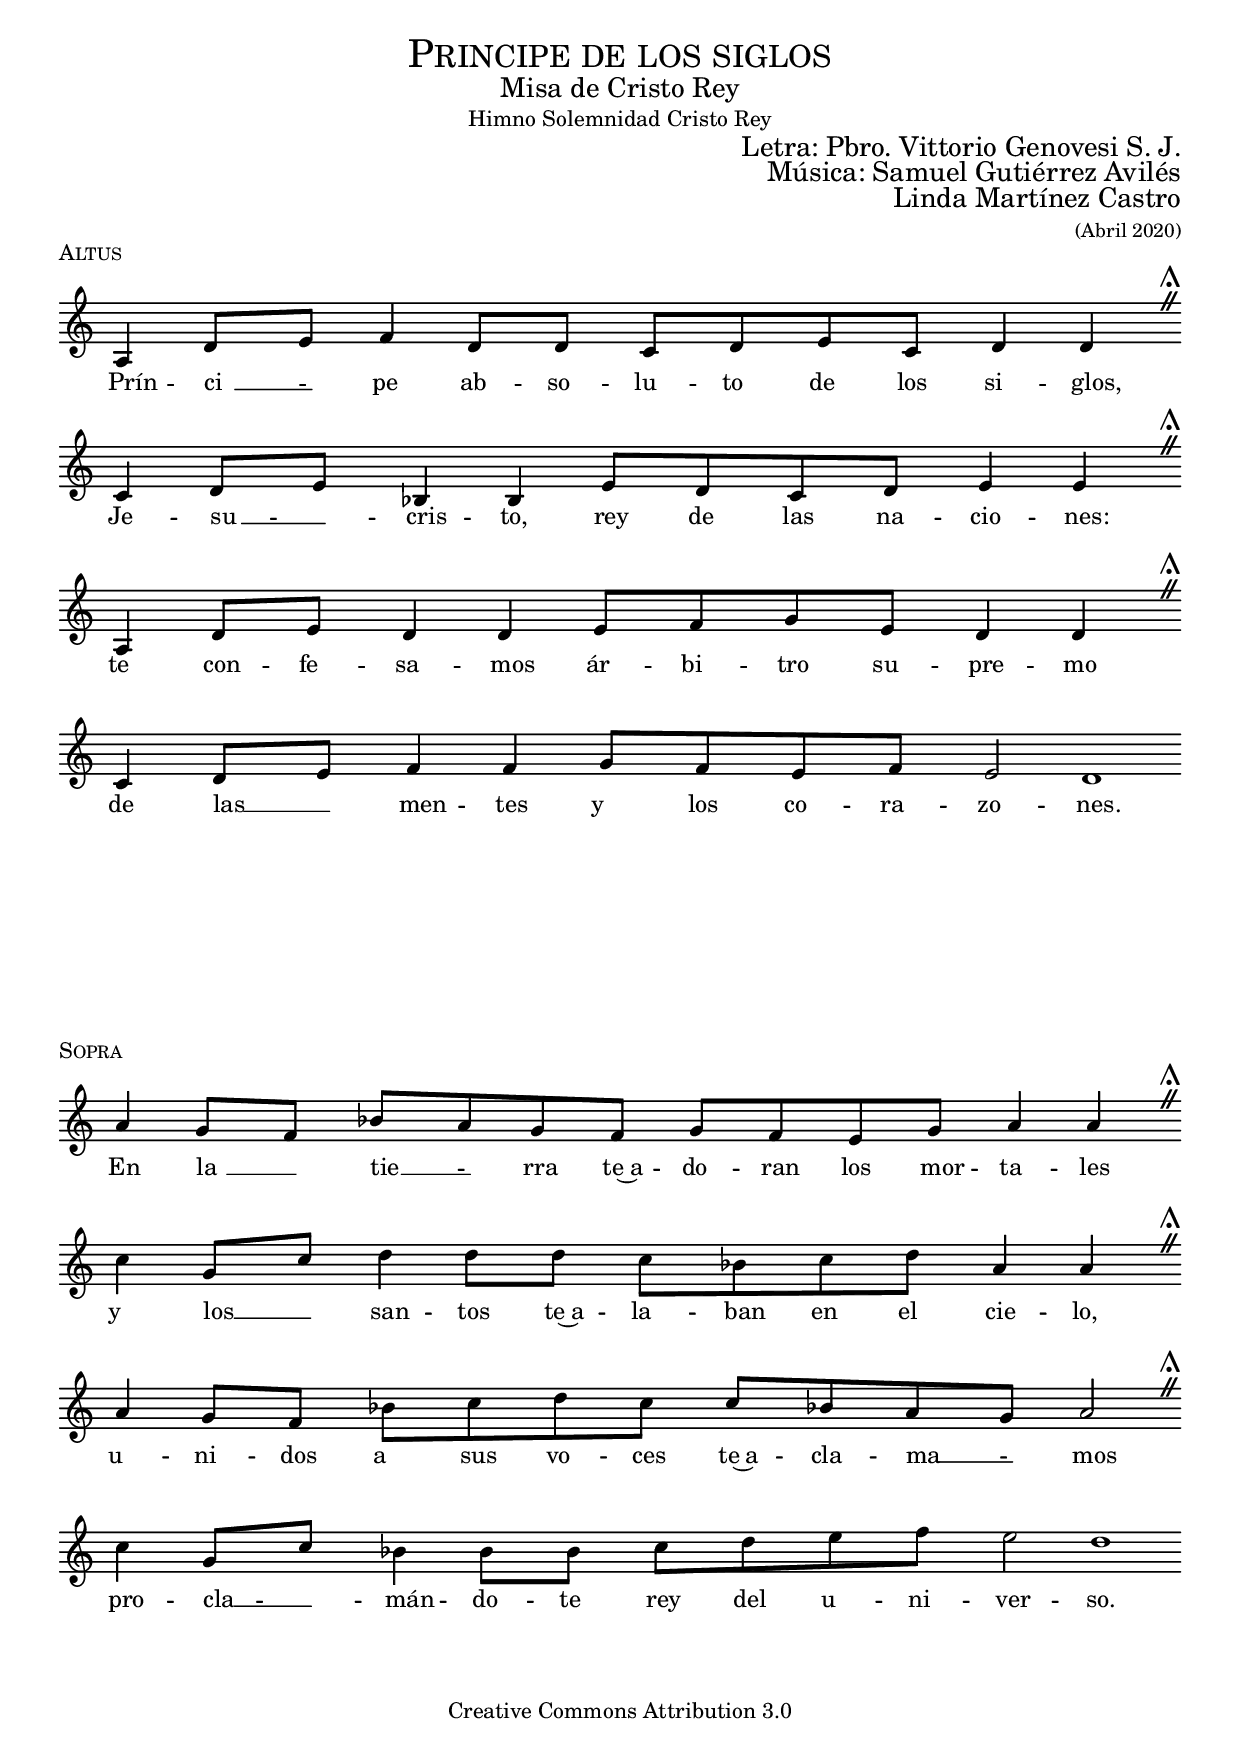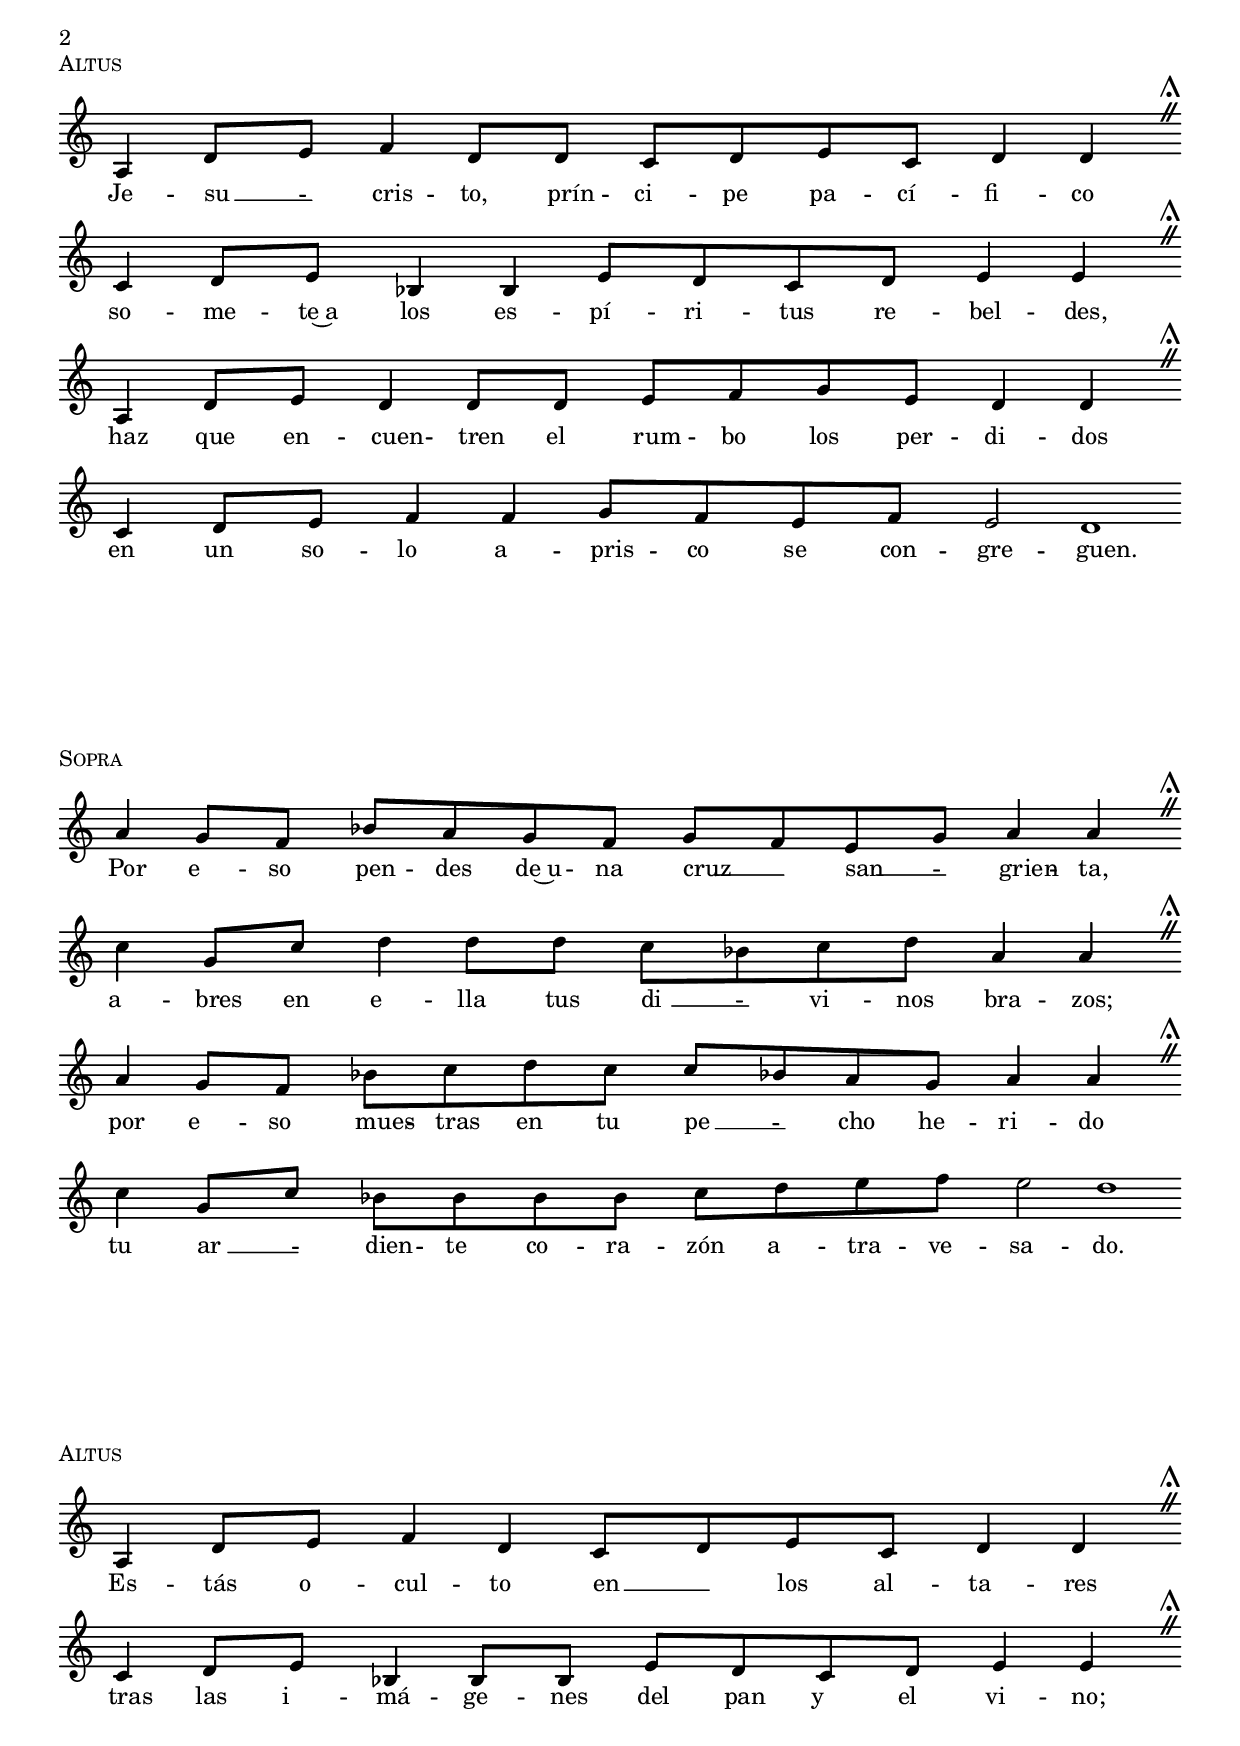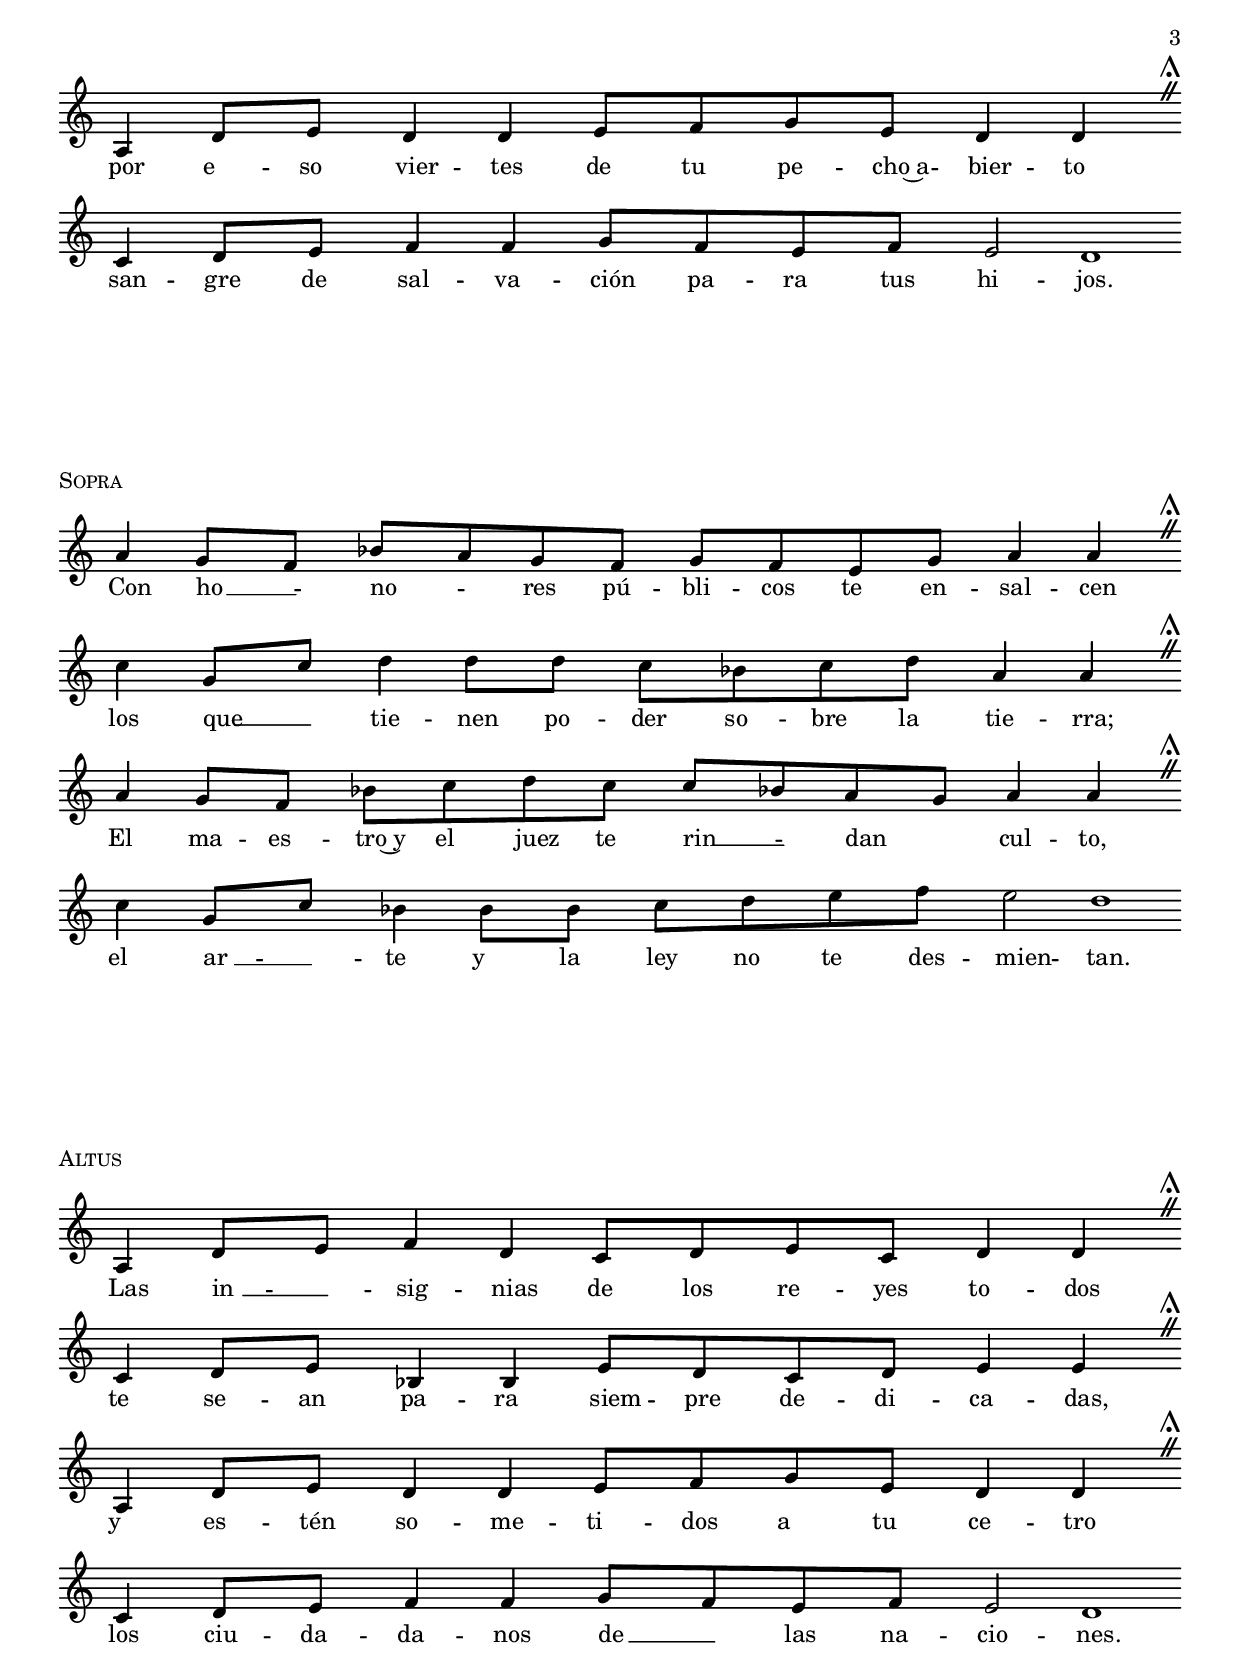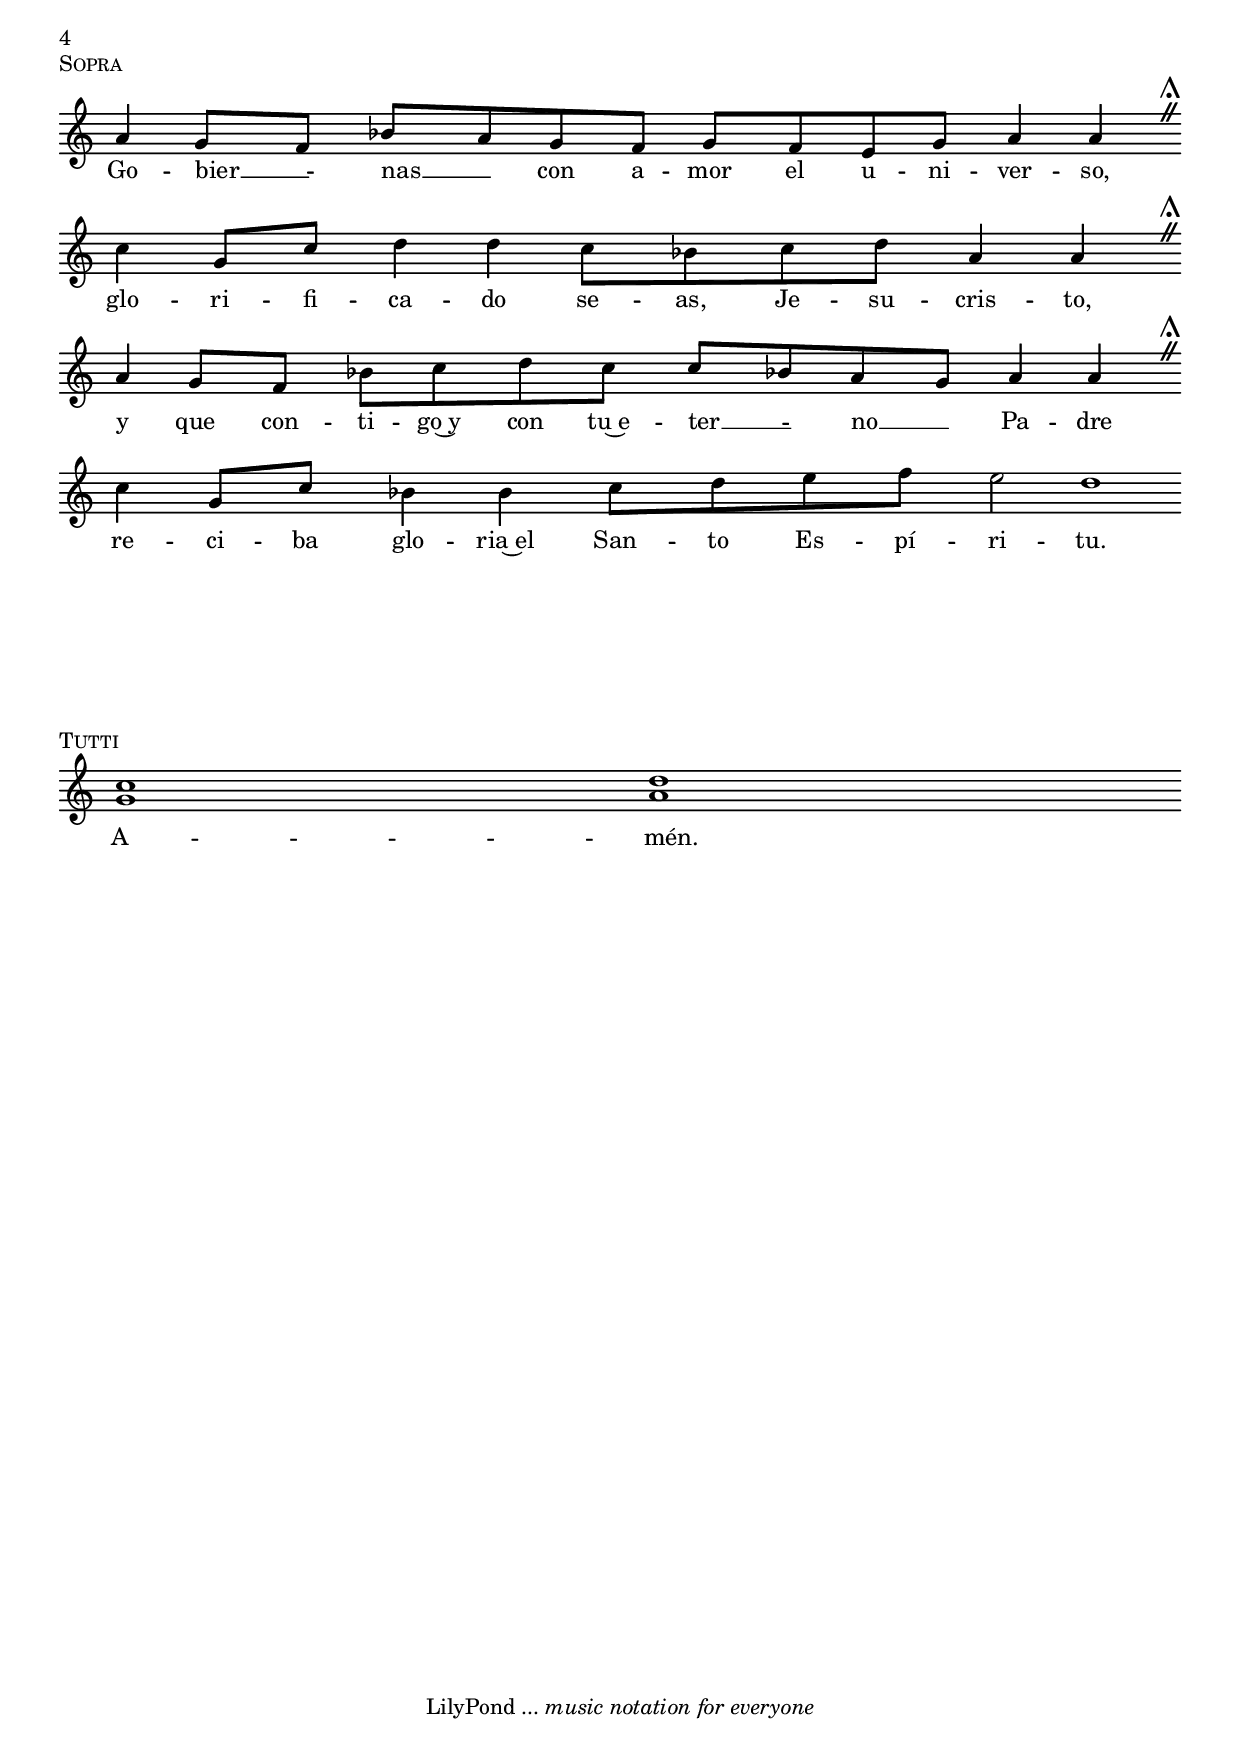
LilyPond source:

% ****************************************************************
%	Pricipe de los siglos - Melodia inspirada en las composiciones de Mons Marco Frisina
%	by serach.sam@
% ****************************************************************
\language "espanol"
\version "2.19.82"

% --- includes
\include "gregorian.ly"

#(set-global-staff-size 19)


% --- Cabecera
\markup { \fill-line { \center-column { \fontsize #5 \smallCaps "Principe de los siglos" \fontsize #2 "Misa de Cristo Rey" "Himno Solemnidad Cristo Rey"} } }
\markup { \fill-line { " " \right-column { \fontsize #2 "Letra: Pbro. Vittorio Genovesi S. J." } } }
\markup { \fill-line { " " \right-column { \fontsize #2 "Música: Samuel Gutiérrez Avilés" } } }
\markup { \fill-line { " " \right-column { \fontsize #2 "Linda Martínez Castro" \small "(Abril 2020)" } } }
\header {
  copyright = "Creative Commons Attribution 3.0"
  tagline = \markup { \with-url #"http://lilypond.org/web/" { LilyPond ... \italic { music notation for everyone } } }
  breakbefore = ##t
}

% --- Musica
% --- acordes
harmony_stanza = \new ChordNames {
  \chordmode {
    \italianChords
    re2:m sib2 do2 re2:m
    do2 sib2 do2 la2:m
    re2:m sib2 do2 re2:m
    do2 sib2 do2 la2:m re1:m

    re2:m sib2 do2 re2:m
    do2 sib2 do2 la2:m
    re2:m sib2 do2 re2:m
    do2 sib2 do2 la2:m re1:m
  }
}

% --- Estrofa 1
\score {
  \new Staff <<
    \new Voice = "melody" \relative do' {
      \time 4/4
      \override Lyrics.LyricText.X-extent  = #'(0 . 3)

      la4 re8 mi fa4 re8 re
      do8 re mi do re4 re \divisioMaior \break
      do4 re8 mi sib4 sib
      mi8 re  do re mi4 mi \divisioMaior \break
      la,4 re8 mi re4 re4
      mi8 fa sol mi re4 re \divisioMaior \break
      do4 re8 mi fa4 fa
      sol8 fa mi fa mi2 re1 \finalis \break
      s32
    }
    \new Lyrics \lyricsto "melody" {
      Prín -- ci __ -- _ pe ab -- so -- lu -- to de los si -- glos,
      Je -- su __ -- _ cris -- to, rey de las na -- cio -- nes:
      te con -- fe -- sa -- mos ár -- bi -- tro su -- pre -- mo
      de las __ _ men -- tes y los co -- ra -- zo -- nes.
    }
  >>
  \layout {
    ragged-right = ##f
    \context {
      \Staff
      \remove "Time_signature_engraver"
      \remove "Bar_engraver"
      %\hide Stem
      \RemoveEmptyStaves
      \hide TupletNumber
    }
    \context {
      \Score
      barAlways = ##t
    }
  }
  \header {
    piece = \markup { \smallCaps "Altus" }
  }
}

% --- Estrofa 2
\score {
  \new Staff <<
    \new Voice = "melody" \relative do'' {
      \time 4/4
      \override Lyrics.LyricText.X-extent  = #'(0 . 3)

      la4 sol8 fa sib la sol fa
      sol8 fa mi sol la4 la \divisioMaior \break
      do4 sol8 do re4 re8 re
      do8 sib do re la4 la \divisioMaior \break
      la4 sol8 fa sib do re do
      do8 sib la sol la2 \divisioMaior \break
      do4 sol8 do sib4 sib8 sib
      do8 re mi fa mi2 re1 \finalis \break
      s32
    }
    \new Lyrics \lyricsto "melody" {
      En la __ _ tie __ -- _ rra te~a -- do -- ran los mor -- ta -- les
      y los __ _ san -- tos te~a -- la -- ban en el cie -- lo,
      u -- ni -- dos a sus vo -- ces te~a -- cla -- ma __ -- _ mos
      pro -- cla __ -- _ mán -- do -- te rey del u -- ni -- ver -- so.
    }
  >>
  \layout {
    ragged-right = ##f
    \context {
      \Staff
      \remove "Time_signature_engraver"
      \remove "Bar_engraver"
      %\hide Stem
      \RemoveEmptyStaves
      \hide TupletNumber
    }
    \context {
      \Score
      barAlways = ##t
    }
  }
  \header {
    piece = \markup { \smallCaps "Sopra" }
  }
}

% --- Estrofa 3
\score {
  \new Staff <<
    \new Voice = "melody" \relative do' {
      \time 4/4
      \override Lyrics.LyricText.X-extent  = #'(0 . 3)

      la4 re8 mi fa4 re8 re
      do8 re mi do re4 re \divisioMaior \break
      do4 re8 mi sib4 sib
      mi8 re  do re mi4 mi \divisioMaior \break
      la,4 re8 mi re4 re8 re
      mi8 fa sol mi re4 re \divisioMaior  \break
      do4 re8 mi fa4 fa
      sol8 fa mi fa mi2 re1 \finalis \break
      s32
    }
    \new Lyrics \lyricsto "melody" {
      Je -- su __ -- _  cris -- to, prín -- ci -- pe pa -- cí -- fi -- co
      so -- me -- te~a los es -- pí -- ri -- tus re -- bel -- des,
      haz que en -- cuen -- tren el rum -- bo los per -- di -- dos
      en un so -- lo a -- pris -- co se con -- gre -- guen.
    }
  >>
  \layout {
    ragged-right = ##f
    \context {
      \Staff
      \remove "Time_signature_engraver"
      \remove "Bar_engraver"
      %\hide Stem
      \RemoveEmptyStaves
      \hide TupletNumber
    }
    \context {
      \Score
      barAlways = ##t
    }
  }
  \header {
    piece = \markup { \smallCaps "Altus" }
  }
}

% --- Estrofa 4
\score {
  \new Staff <<
    \new Voice = "melody" \relative do'' {
      \time 4/4
      \override Lyrics.LyricText.X-extent  = #'(0 . 3)

      la4 sol8 fa sib la sol fa
      sol8 fa mi sol la4 la \divisioMaior \break
      do4 sol8 do re4 re8 re
      do8 sib do re la4 la \divisioMaior \break
      la4 sol8 fa sib do re do
      do8 sib la sol la4 la \divisioMaior \break
      do4 sol8 do sib sib sib8 sib
      do8 re mi fa mi2 re1 \finalis \break
      s32
    }
    \new Lyrics \lyricsto "melody" {
      Por e -- so pen -- des de~u -- na cruz __ _ san __ -- _ grien -- ta,
      a -- bres en e -- lla tus di __ -- _ vi -- nos bra -- zos;
      por e -- so mues -- tras en tu pe __ -- _ cho he -- ri -- do
      tu ar __ -- _ dien -- te co -- ra -- zón a -- tra -- ve -- sa -- do.
    }
  >>
  \layout {
    ragged-right = ##f
    \context {
      \Staff
      \remove "Time_signature_engraver"
      \remove "Bar_engraver"
      %\hide Stem
      \RemoveEmptyStaves
      \hide TupletNumber
    }
    \context {
      \Score
      barAlways = ##t
    }
  }
  \header {
    piece = \markup { \smallCaps "Sopra" }
  }
}

% --- Estrofa 5
\score {
  \new Staff <<
    \new Voice = "melody" \relative do' {
      \time 4/4
      \override Lyrics.LyricText.X-extent  = #'(0 . 3)

      la4 re8 mi fa4 re4
      do8 re mi do re4 re \divisioMaior \break
      do4 re8 mi sib4 sib8 sib
      mi8 re  do re mi4 mi \divisioMaior \break
      la,4 re8 mi re4 re
      mi8 fa sol mi re4 re \divisioMaior  \break
      do4 re8 mi fa4 fa
      sol8 fa mi fa mi2 re1 \finalis \break
      s32
    }
    \new Lyrics \lyricsto "melody" {
      Es -- tás o -- cul -- to en __ _ los al -- ta -- res
      tras las i -- má -- ge -- nes del pan y el vi -- no;
      por e -- so vier -- tes de tu pe -- cho~a -- bier -- to
      san -- gre de sal -- va -- ción pa -- ra tus hi -- jos.
    }
  >>
  \layout {
    ragged-right = ##f
    \context {
      \Staff
      \remove "Time_signature_engraver"
      \remove "Bar_engraver"
      %\hide Stem
      \RemoveEmptyStaves
      \hide TupletNumber
    }
    \context {
      \Score
      barAlways = ##t
    }
  }
  \header {
    piece = \markup { \smallCaps "Altus" }
  }
}

% --- Estrofa 6
\score {
  \new Staff <<
    \new Voice = "melody" \relative do'' {
      \time 4/4
      \override Lyrics.LyricText.X-extent  = #'(0 . 3)

      la4 sol8 fa sib la sol fa
      sol8 fa mi sol la4 la \divisioMaior \break
      do4 sol8 do re4 re8 re
      do8 sib do re la4 la \divisioMaior \break
      la4 sol8 fa sib do re do
      do8 sib la sol la4 la \divisioMaior \break
      do4 sol8 do sib4 sib8 sib
      do8 re mi fa mi2 re1 \finalis \break
      s32
    }
    \new Lyrics \lyricsto "melody" {
      Con ho __ -- _ no -- _ res pú -- bli -- cos te en -- sal -- cen
      los que __ _ tie -- nen po -- der so -- bre la tie -- rra;
      El ma -- es -- tro~y el juez te rin __ -- _ dan  _ cul -- to,
      el ar __ -- _ te y la ley no te des -- mien -- tan.
    }
  >>
  \layout {
    ragged-right = ##f
    \context {
      \Staff
      \remove "Time_signature_engraver"
      \remove "Bar_engraver"
      %\hide Stem
      \RemoveEmptyStaves
      \hide TupletNumber
    }
    \context {
      \Score
      barAlways = ##t
    }
  }
  \header {
    piece = \markup { \smallCaps "Sopra" }
  }
}

% --- Estrofa 7
\score {
  \new Staff <<
    \new Voice = "melody" \relative do' {
      \time 4/4
      \override Lyrics.LyricText.X-extent  = #'(0 . 3)

      la4 re8 mi fa4 re4
      do8 re mi do re4 re \divisioMaior \break
      do4 re8 mi sib4 sib
      mi8 re  do re mi4 mi \divisioMaior \break
      la,4 re8 mi re4 re
      mi8 fa sol mi re4 re \divisioMaior  \break
      do4 re8 mi fa4 fa
      sol8 fa mi fa mi2 re1 \finalis \break
      s32
    }
    \new Lyrics \lyricsto "melody" {
      Las in __ -- _ sig -- nias de los re -- yes to -- dos
      te se -- an pa -- ra siem -- pre de -- di -- ca -- das,
      y es -- tén so -- me -- ti -- dos a tu ce -- tro
      los ciu -- da -- da -- nos de __ _ las na -- cio -- nes.
    }
  >>
  \layout {
    ragged-right = ##f
    \context {
      \Staff
      \remove "Time_signature_engraver"
      \remove "Bar_engraver"
      %\hide Stem
      \RemoveEmptyStaves
      \hide TupletNumber
    }
    \context {
      \Score
      barAlways = ##t
    }
  }
  \header {
    piece = \markup { \smallCaps "Altus" }
  }
}

% --- Estrofa 8
\score {
  \new Staff <<
    \new Voice = "melody" \relative do'' {
      \time 4/4
      %\override Lyrics.LyricText.X-extent  = #'(0 . 3)

      la4 sol8 fa sib la sol fa
      sol8 fa mi sol la4 la \divisioMaior \break
      do4 sol8 do re4 re
      do8 sib do re la4 la \divisioMaior \break
      la4 sol8 fa sib do re do
      do8 sib la sol la4 la \divisioMaior \break
      do4 sol8 do sib4 sib
      do8 re mi fa mi2 re1 \finalis \break
      s32
    }
    \new Lyrics \lyricsto "melody" {
      Go -- bier __ -- _ nas __ _ con a -- mor el u -- ni -- ver -- so,
      glo -- ri -- fi -- ca -- do se -- as, Je -- su -- cris -- to,
      y que con -- ti -- go~y con tu~e -- ter __ -- _ no __ _ Pa -- dre
      re -- ci -- ba glo -- ria~el San -- to Es -- pí -- ri -- tu.
    }
  >>
  \layout {
    ragged-right = ##f
    \context {
      \Staff
      \remove "Time_signature_engraver"
      \remove "Bar_engraver"
      %\hide Stem
      \RemoveEmptyStaves
      \hide TupletNumber
    }
    \context {
      \Score
      barAlways = ##t
    }
  }
  \header {
    piece = \markup { \smallCaps "Sopra" }
  }
}

% --- Estrofa 9
\score {
  \new Staff <<
    \new Voice = "melody" \relative do'' {
      \time 4/4
      \override Lyrics.LyricText.X-extent  = #'(0 . 3)

      <do sol>1
      <re la>1 \finalis \break
      s32
    }
    \new Lyrics \lyricsto "melody" {
      A -- mén.
    }
  >>
  \layout {
    ragged-right = ##f
    \context {
      \Staff
      \remove "Time_signature_engraver"
      \remove "Bar_engraver"
      \hide Stem
      \RemoveEmptyStaves
      \hide TupletNumber
    }
    \context {
      \Score
      barAlways = ##t
    }
  }
  \header {
    piece = \markup { \smallCaps "Tutti" }
  }
}


% --- Papel
\paper{
  #(set-default-paper-size "letter")
  page-breaking = #ly:page-turn-breaking
}